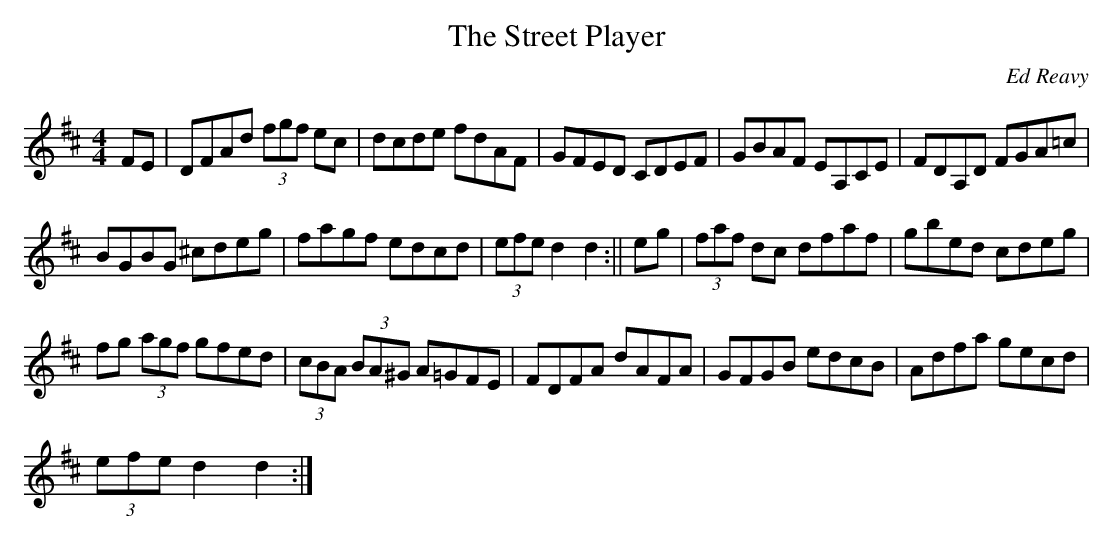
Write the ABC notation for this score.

X:1
T:The Street Player
C:Ed Reavy
M:4/4
L:1/8
K:D
FE | DFAd (3fgf ec | dcde fdAF | GFED CDEF | GBAF EA,CE | FDA,D FGA=c |
BGBG ^cdeg | fagf edcd | (3efe d2 d2 :|| eg | (3faf dc dfaf | gbed cdeg |
fg (3agf gfed | (3cBA (3BA^G A=GFE | FDFA dAFA | GFGB edcB | Adfa gecd |
(3efe d2 d2 :|
